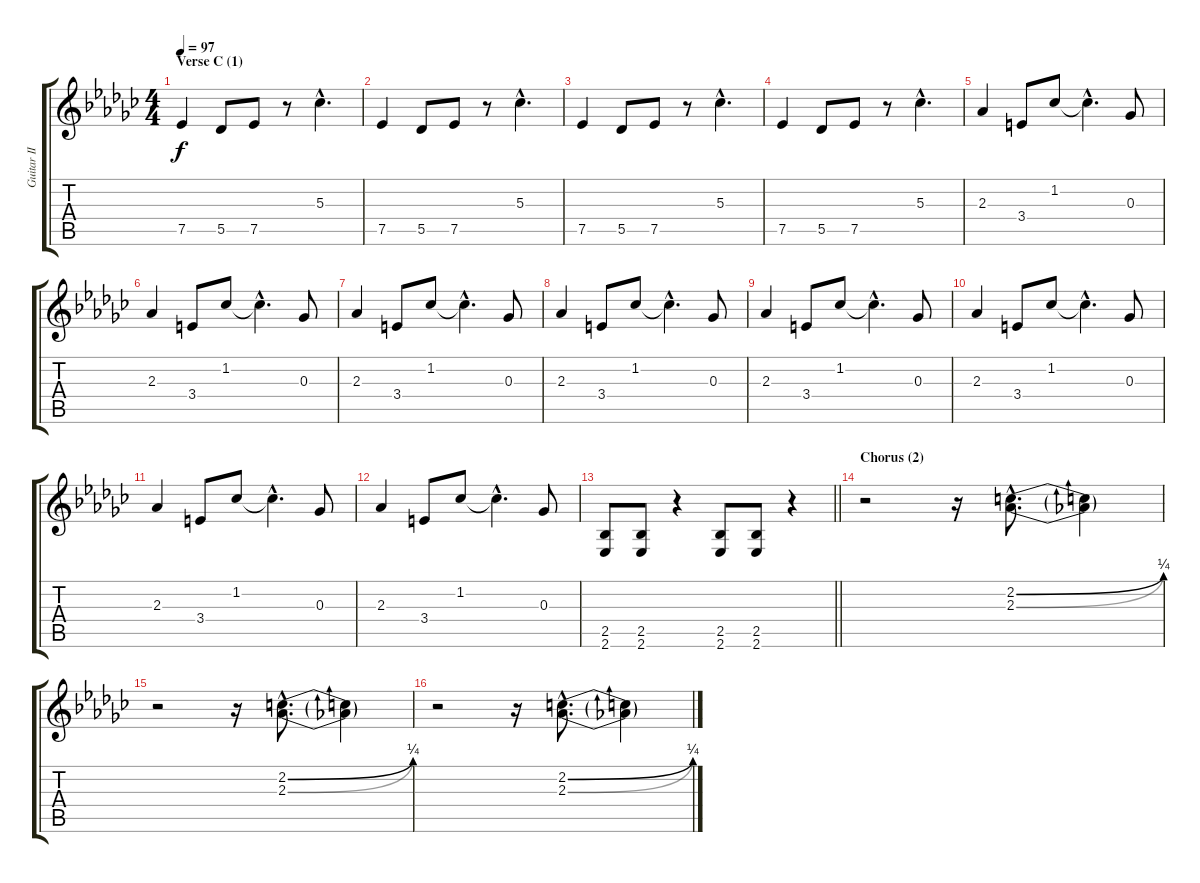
\track ("Guitar II" "Guitar II") {instrument distortionguitar}
\staff {score tabs}
\tuning (Eb4 Bb3 Gb3 Db3 Ab2 Db2) {hide}
\ts (4 4)
\section ("" "Verse C (1)")
\tempo 97
\clef g2
\ks ebminor
7.5.4{dy f} 5.5.8 7.5.8 r.8 5.3{hac}.4{d} |
7.5.4 5.5.8 7.5.8 r.8 5.3{hac}.4{d} |
7.5.4 5.5.8 7.5.8 r.8 5.3{hac}.4{d} |
7.5.4 5.5.8 7.5.8 r.8 5.3{hac}.4{d} |
2.3.4 3.4.8 1.2.8 1.2{hac t}.4{d} 0.3.8 |
2.3.4 3.4.8 1.2.8 1.2{hac t}.4{d} 0.3.8 |
2.3.4 3.4.8 1.2.8 1.2{hac t}.4{d} 0.3.8 |
2.3.4 3.4.8 1.2.8 1.2{hac t}.4{d} 0.3.8 |
2.3.4 3.4.8 1.2.8 1.2{hac t}.4{d} 0.3.8 |
2.3.4 3.4.8 1.2.8 1.2{hac t}.4{d} 0.3.8 |
2.3.4 3.4.8 1.2.8 1.2{hac t}.4{d} 0.3.8 |
2.3.4 3.4.8 1.2.8 1.2{hac t}.4{d} 0.3.8 |
\barLineRight lightlight
(2.5 2.6).8 (2.5 2.6).8 r.4 (2.5 2.6).8 (2.5 2.6).8 r.4 |
\section ("" "Chorus (2)")
r.2 r.16 (2.2{be (bend 0 0 60 1) hac} 2.3{be (bend 0 0 60 1) hac}).8{d} (2.2{t} 2.3{t}).4 |
r.2 r.16 (2.2{be (bend 0 0 60 1) hac} 2.3{be (bend 0 0 60 1) hac}).8{d} (2.2{t} 2.3{t}).4 |
r.2 r.16 (2.2{be (bend 0 0 60 1) hac} 2.3{be (bend 0 0 60 1) hac}).8{d} (2.2{t} 2.3{t}).4
